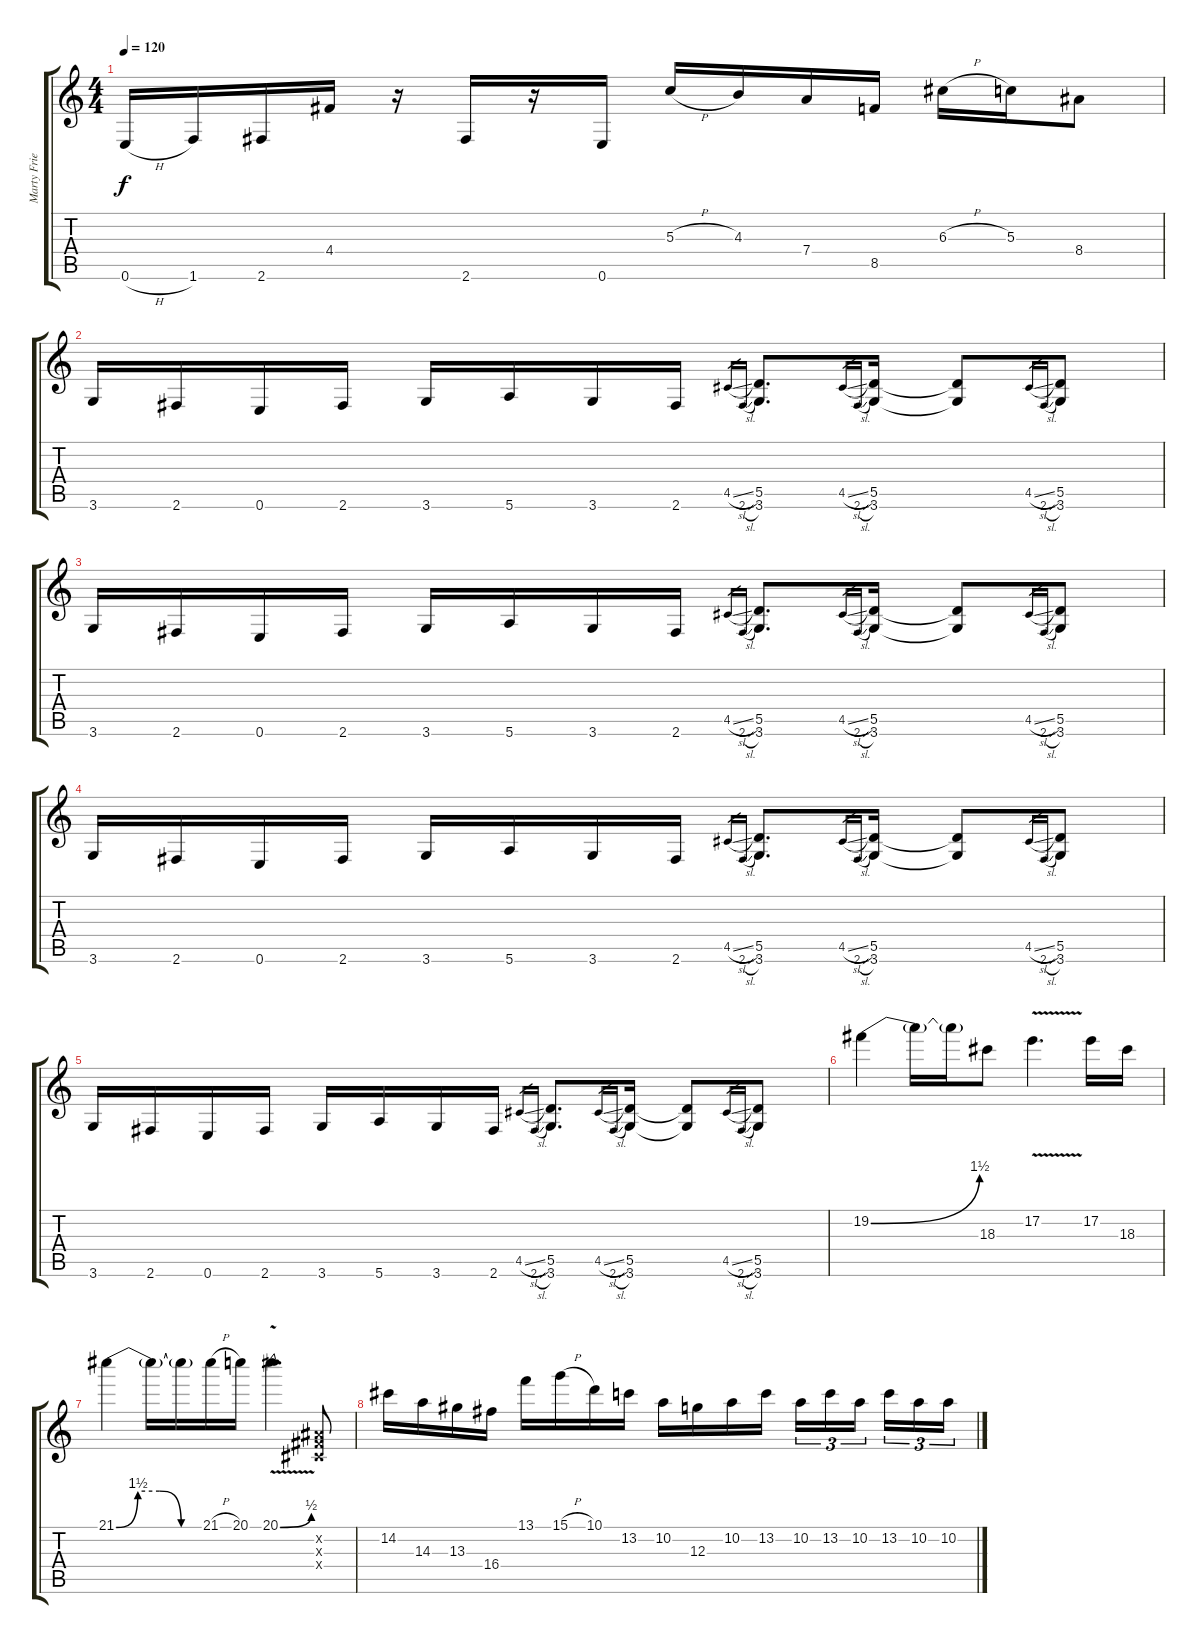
\track ("Marty Friedman" "Marty Frie") {instrument distortionguitar}
\staff {score tabs}
\tuning (E4 B3 G3 D3 A2 E2) {hide}
\ts (4 4)
\tempo 120
\clef g2
\ks c
0.6{h}.16{dy f} 1.6.16 2.6.16 4.4.16 r.16 2.6.16 r.16 0.6.16 5.3{h}.16 4.3.16 7.4.16 8.5.16 6.3{h}.16 5.3.16 8.4.8 |
3.6.16 2.6.16 0.6.16 2.6.16 3.6.16 5.6.16 3.6.16 2.6.16 4.5{sl}.16{gr} 2.6{sl}.16{gr} (5.5 3.6).8{d} 4.5{sl}.16{gr} 2.6{sl}.16{gr} (5.5 3.6).16 (5.5{t} 3.6{t}).8 4.5{sl}.16{gr} 2.6{sl}.16{gr} (5.5 3.6).8 |
3.6.16 2.6.16 0.6.16 2.6.16 3.6.16 5.6.16 3.6.16 2.6.16 4.5{sl}.16{gr} 2.6{sl}.16{gr} (5.5 3.6).8{d} 4.5{sl}.16{gr} 2.6{sl}.16{gr} (5.5 3.6).16 (5.5{t} 3.6{t}).8 4.5{sl}.16{gr} 2.6{sl}.16{gr} (5.5 3.6).8 |
3.6.16 2.6.16 0.6.16 2.6.16 3.6.16 5.6.16 3.6.16 2.6.16 4.5{sl}.16{gr} 2.6{sl}.16{gr} (5.5 3.6).8{d} 4.5{sl}.16{gr} 2.6{sl}.16{gr} (5.5 3.6).16 (5.5{t} 3.6{t}).8 4.5{sl}.16{gr} 2.6{sl}.16{gr} (5.5 3.6).8 |
3.6.16 2.6.16 0.6.16 2.6.16 3.6.16 5.6.16 3.6.16 2.6.16 4.5{sl}.16{gr} 2.6{sl}.16{gr} (5.5 3.6).8{d} 4.5{sl}.16{gr} 2.6{sl}.16{gr} (5.5 3.6).16 (5.5{t} 3.6{t}).8 4.5{sl}.16{gr} 2.6{sl}.16{gr} (5.5 3.6).8 |
19.2{be (bend 0 0 60 6)}.4 19.2{t}.16 19.2{t}.16 18.3.8 17.2{v}.4{d} 17.2.16 18.3.16 |
21.1{be (custom 0 0 15 6 30 6 45 0 60 0)}.4 21.1{t}.16 21.1{t}.16 21.1{h}.16 20.1.16 20.1{be (bend 0 0 60 2) v}.4{d} (-1.2{x} -1.3{x} -1.4{x}).8 |
14.2.16 14.3.16 13.3.16 16.4.16 13.1.16 15.1{h}.16 10.1.16 13.2.16 10.2.16 12.3.16 10.2.16 13.2.16 10.2.16{tu (3 2)} 13.2.16{tu (3 2)} 10.2.16{tu (3 2)} 13.2.16{tu (3 2)} 10.2.16{tu (3 2)} 10.2.16{tu (3 2)}
